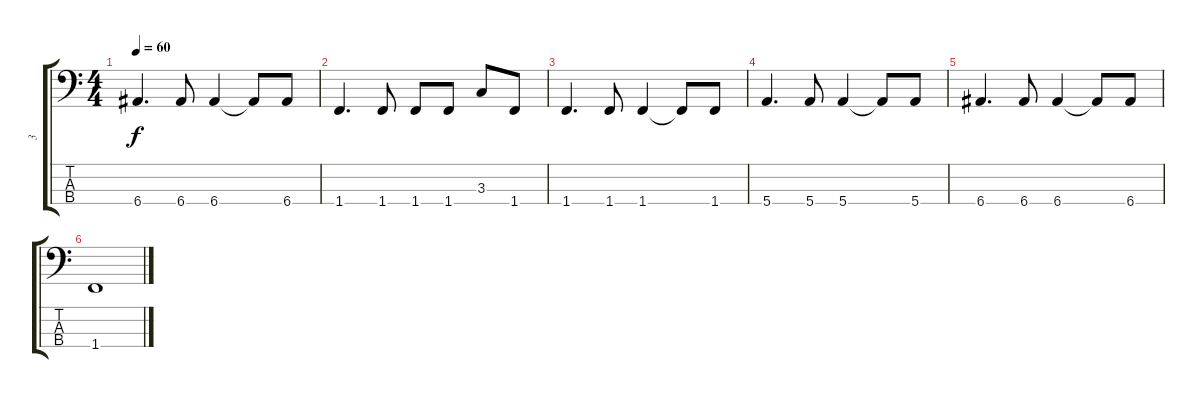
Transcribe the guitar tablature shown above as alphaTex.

\track ("3" "3") {instrument acousticguitarnylon}
\staff {score tabs}
\tuning (G2 D2 A1 E1) {hide}
\ts (4 4)
\tempo 60
\clef f4
\ks c
6.4.4{d dy f} 6.4.8 6.4.4 6.4{t}.8 6.4.8 |
1.4.4{d} 1.4.8 1.4.8 1.4.8 3.3.8 1.4.8 |
1.4.4{d} 1.4.8 1.4.4 1.4{t}.8 1.4.8 |
5.4.4{d} 5.4.8 5.4.4 5.4{t}.8 5.4.8 |
6.4.4{d txt ""} 6.4.8 6.4.4 6.4{t}.8 6.4.8 |
1.4.1
